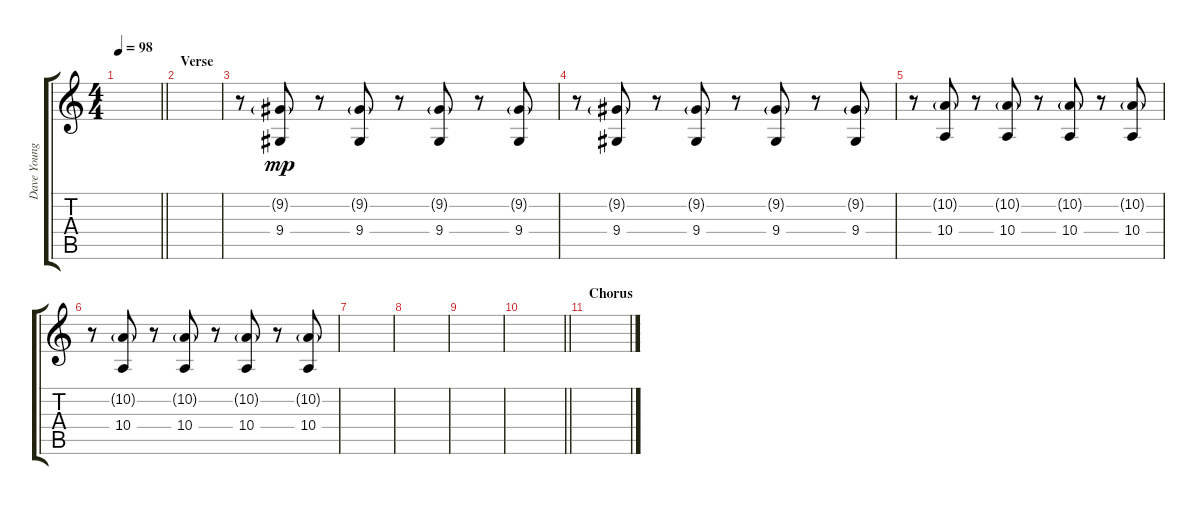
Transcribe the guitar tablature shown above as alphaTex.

\track ("Dave Young (Melodica)" "Dave Young") {instrument harmonica}
\staff {score tabs}
\tuning (Eb4 B3 Gb3 B2 Gb2 B1) {hide}
\ts (4 4)
\tempo 98
\clef g2
\barLineRight lightlight
\ks c
|
\section ("" "Verse")
|
r.8 (9.2{g} 9.4).8{dy mp} r.8 (9.2{g} 9.4).8 r.8 (9.2{g} 9.4).8 r.8 (9.2{g} 9.4).8 |
r.8 (9.2{g} 9.4).8 r.8 (9.2{g} 9.4).8 r.8 (9.2{g} 9.4).8 r.8 (9.2{g} 9.4).8 |
r.8 (10.2{g} 10.4).8 r.8 (10.2{g} 10.4).8 r.8 (10.2{g} 10.4).8 r.8 (10.2{g} 10.4).8 |
r.8 (10.2{g} 10.4).8 r.8 (10.2{g} 10.4).8 r.8 (10.2{g} 10.4).8 r.8 (10.2{g} 10.4).8 |
|
|
|
\barLineRight lightlight
|
\section ("" "Chorus")
